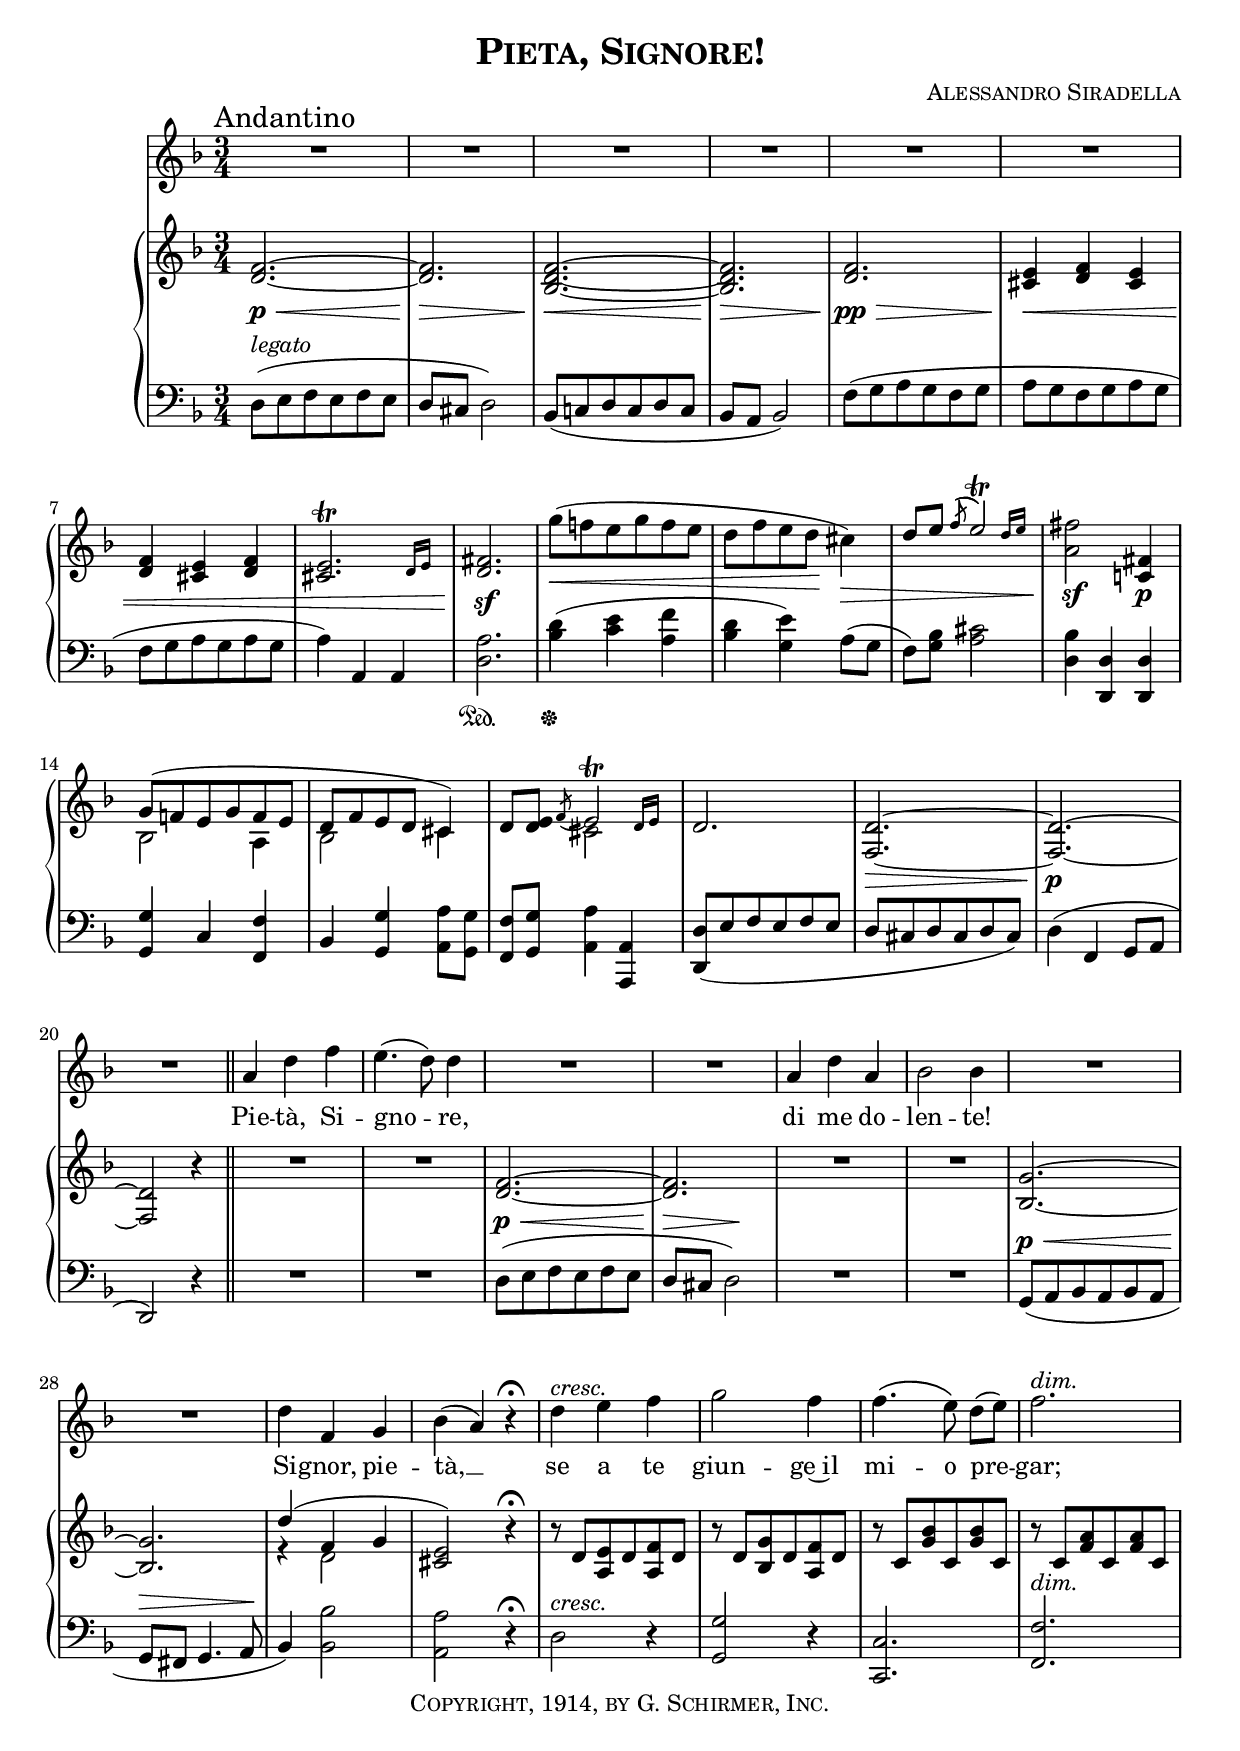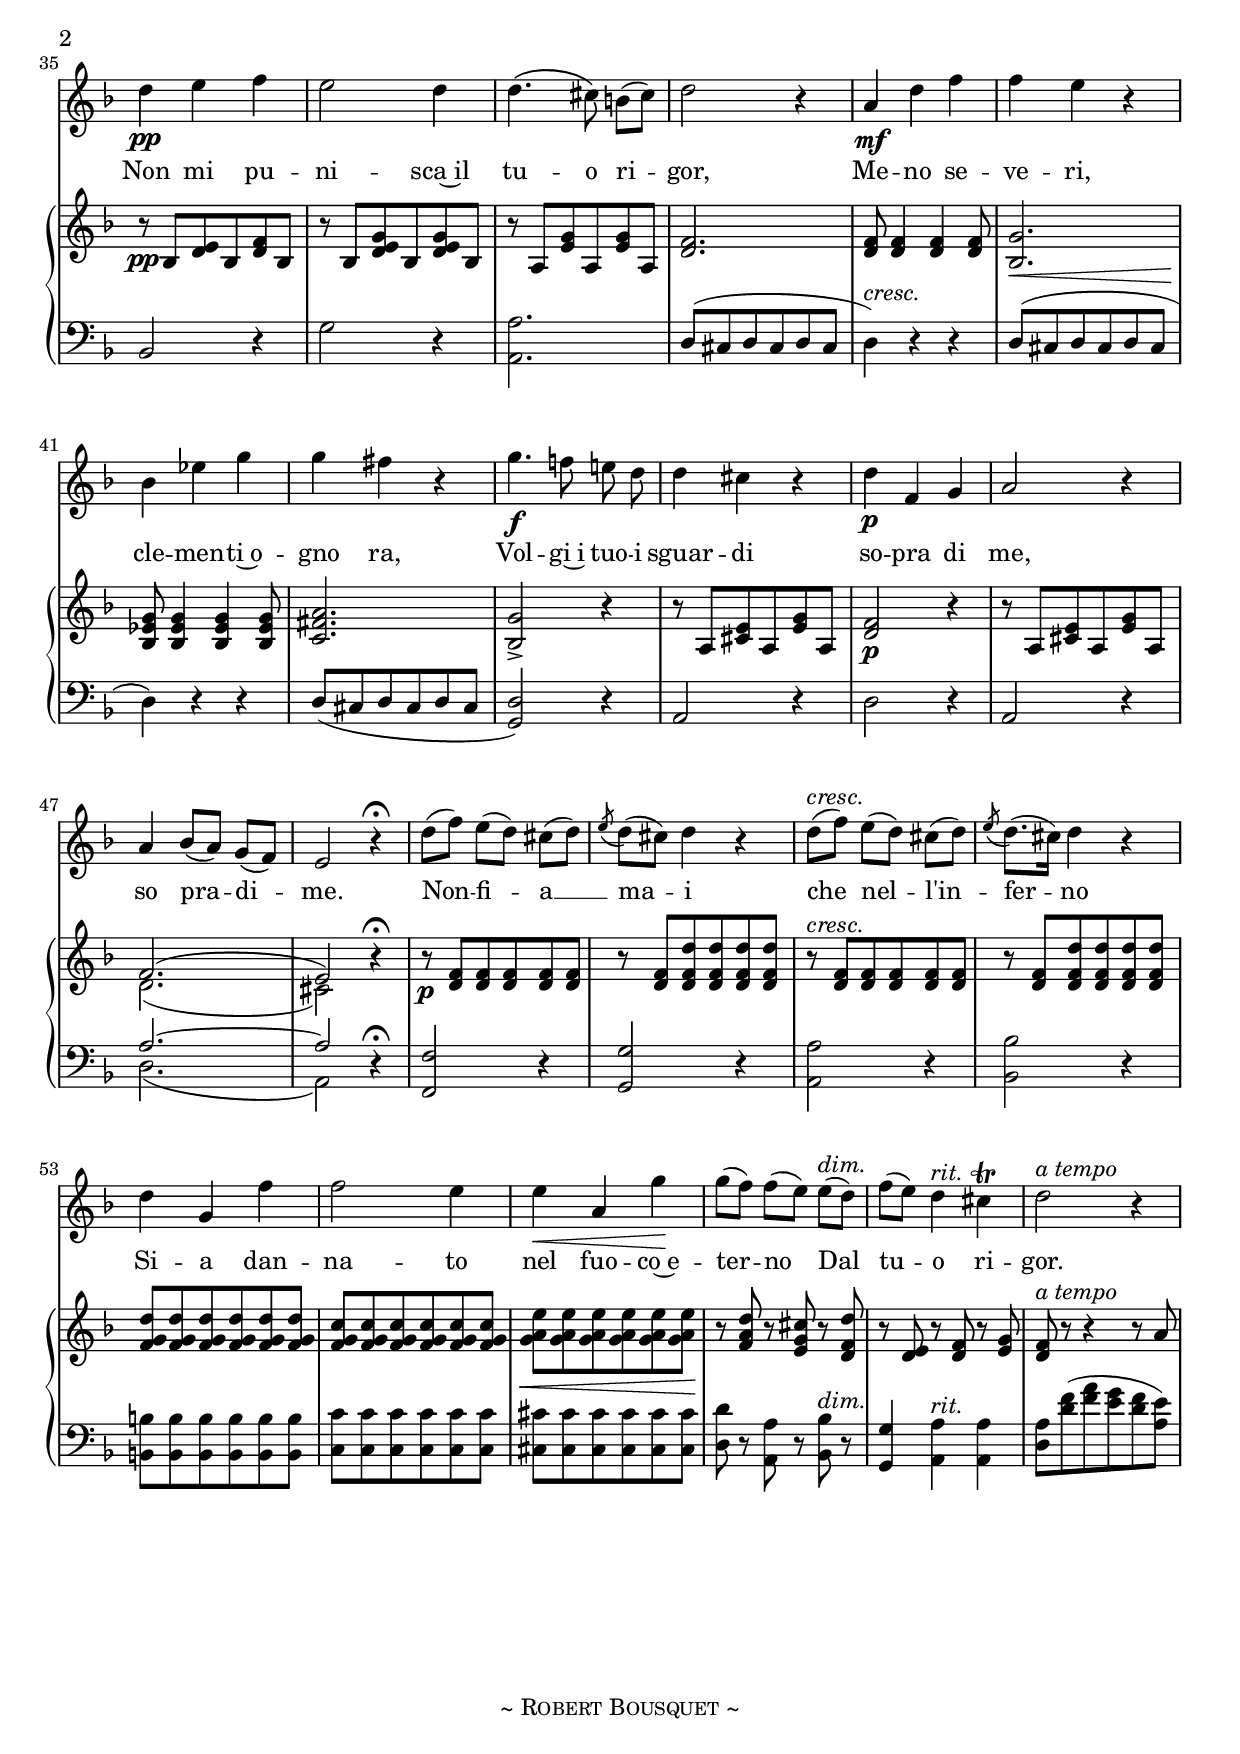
\version "2.16.1"
\header {
  title     = \markup { \smallCaps "Pieta, Signore!" }
  composer  = \markup { \smallCaps "Alessandro Siradella" }
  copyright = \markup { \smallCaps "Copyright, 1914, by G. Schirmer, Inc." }
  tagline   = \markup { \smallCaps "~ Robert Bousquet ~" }
}

melody = \relative c'' {
  \clef treble
  \key f \major
  \time 3/4

  \once \override Score.RehearsalMark #'break-align-symbols = #'(time-signature)
  \once \override Score.RehearsalMark #'self-alignment-X = #LEFT
  \mark "Andantino"


  \repeat unfold 20 { R1 * 3/4 }
  a4 d f % voce
  e4.( d8) d4
  \repeat unfold 2 { R1 * 3/4 }
  a4 d a
  bes2 bes4
  \repeat unfold 2 { R1 * 3/4 }
  d4 f, g
  bes( a) r4\fermata
  d4 ^ \markup \italic { cresc. } e f
  g2 f4
  f4.\( e8\) d[( e)]
  f2. ^ \markup \italic { dim. }
  d4\pp e f % page 2
  e2 d4
  d4.\( cis8\) b([ cis])
  d2 r4
  a4\mf d f
  f e r
  bes ees g
  g fis r
  g4.\f f!8 e! d
  d4 cis r
  d\p f, g
  a2 r4
  a bes8[( a)] g[( f)]
  e2 r4\fermata
  d'8[( f)] e[( d)] cis[( d)]
  \acciaccatura { e8 } d[( cis)] d4 r4
  d8[(  ^ \markup \italic { cresc. } f)] e[( d)] cis[( d)]
  \acciaccatura { e8 } d8.[( cis16)] d4 r4
  d4 g, f'
  f2 e4
  e\< a, g'\!
  g8[( f)] f[( e)] e[( ^ \markup \italic { dim. } d)]
  f[( e)] d4 ^ \markup \italic { rit. } cis\trill
  d2 ^ \markup \italic { a tempo } r4
}

text = \lyricmode {
  Pie -- tà, Si --
  gno -- re,
  di me do --
  len -- te!
  Si -- gnor, pie --
  tà, __
  se a te
  giun -- ge~il
  mi -- o pre -- gar;
  Non mi pu -- % page 2
  ni -- sca~il
  tu -- o ri --
  gor,
  Me -- no se --
  ve -- ri,
  cle -- men -- ti~o --
  gno ra,
  Vol -- gi~i tuo -- i
  sguar -- di
  so -- pra di
  me,
  so pra -- di --
  me.
  Non -- fi -- a __
  ma -- i
  che nel -- l'in --
  fer -- no
  Si -- a  dan --
  na -- to
  nel fuo -- co~e --
  ter -- no Dal
  tu -- o ri --
  gor.
}

upper = \relative c'' {
  \clef treble
  \key f \major
  \time 3/4

  <f, d>2.\p\<~
  <f d>\!\>
  <f d bes>\<~
  <f d bes>\!\>
  <f d>\pp\>
  <e cis>4\!\< <f d> <e cis>
  <f d> <e cis> <f d>
  << {<e cis>2.\!\trill} \\ {s2 s8 \stemUp \grace { d16[  e] }} >>
  <fis d>2.\sf
  g'8(\< f! e g f e
  d f e d\! cis4)\>
  << {d8\! e \acciaccatura { f8( } e2)\trill} \\ { s2 s8 \stemUp \grace { d16[ e] }} >>
  <fis a,>2\sf <fis, c!>4\p
  << {g8( f! e g f e} \\ {bes2 a4} >>
  << {d8 f e d cis4)} \\ {bes2 c4} >>
  d8 <d e> \acciaccatura { f8 } << {e2)\trill} \\ {cis2} \\ {s4. \grace { d16[ e] }}>>
  d2.
  <d f,>\>~
  <d f,>\p~
  <d f,>2 r4 \bar "||"
  \repeat unfold 2 { R1 * 3/4 } % voce
  <f d>2.~
  <f d>
  \repeat unfold 2 { R1 * 3/4 }
  <g bes,>2.~
  <g bes,>
  << {d'4( f, g} \\ {r4 d2} >>
  << {<e cis>2)} \\ {s2} >> r4\fermata
  r8 d <e a,> d <f a,> d
  r8 d <g bes,> d <f a,> d
  r8 c <bes' g> c, <bes' g> c,
  r8 c <a' f> c, <a' f> c,
  r8\pp bes <d e> bes <d f> bes % page 2
  r8 bes <d e g> bes <d e g> bes
  r8 a <e' g> a, <e' g> a,
  <d f>2.
  <d f>8 <d f>4 <d f>4 <d f>8
  <g bes,>2.\<
  <bes, ees g>8\! <bes ees g>4 <bes ees g>4 <bes ees g>8
  <c fis a>2.
  <bes g'>2-> r4
  r8 a8 <cis e> a <g' e> a,
  <f' d>2\p r4
  r8 a,8 <cis e> a <g' e> a,
  << { f'2.( } \\ { d2.( } >>
  << { e2) } \\ { cis2) } >> r4\fermata
  r8\p <f d> <f d> <f d> <f d> <f d>
  r8 <f d> <f d d'> <f d d'> <f d d'> <f d d'>
  r8 ^ \markup \italic { cresc. } <f d> <f d> <f d> <f d> <f d>
  r8 <f d> <f d d'> <f d d'> <f d d'> <f d d'>
  <g f d'> <g f d'> <g f d'> <g f d'> <g f d'> <g f d'>
  <g f c'> <g f c'> <g f c'> <g f c'> <g f c'> <g f c'>
  <a g e'>\< <a g e'> <a g e'> <a g e'> <a g e'> <a g e'>\!
  r <a f d'> r <g e cis'> r <f d d'>
  r <e d> r <f d> r <g e>
  <f d> ^ \markup \italic { a tempo } r r4 r8 a8
}

lower = \relative c {
  \clef bass
  \key f \major
  \time 3/4

  d8( ^ \markup \italic { legato } e f e f e
  d cis d2)
  bes8( c! d c d c
  bes a bes2)
  f'8( g a g f g
  a g f g a g
  f g a g a g
  a4) a, a
  <a' d,>2. \sustainOn
  <d bes>4( \sustainOff <e c> <f a,>
  <d bes> <e g,>) a,8( g
  f) <bes g>8 <cis a>2
  <bes d,>4 <d, d,> <d d,>
  <g g,> c, <f f,>
  bes, <g' g,> <a a,>8 <g g,>
  <f f,> <g g,> <a a,>4 <a, a,>
  <d d,>8( e f e f e
  d cis d cis d cis)
  d4( f, g8 a
  d,2) r4
  \repeat unfold 2 { R1 * 3/4 } % voce
  \dynamicUp d'8(\p\< e f e f e
  d\!\> cis d2)\!
  \repeat unfold 2 { R1 * 3/4 }
  g,8(\p\< a bes a bes a
  g\> fis g4. a8\!
  bes4) <bes' bes,>2
  <a a,> r4\fermata
  d,2 ^ \markup \italic { cresc. } r4
  <g g,>2 r4
  <c, c,>2.
  <f f,> ^ \markup \italic { dim. }
  bes,2 r4 % page 2
  g'2 r4
  <a a,>2.
  d,8( cis d cis d cis
  d4) ^ \markup \italic { cresc. } r r
  d8( cis d cis d cis
  d4) r r
  d8( cis d cis d cis
  <d g,>2) r4
  a2 r4
  d2 r4
  a2 r4
  << { a'2.~ } \\ { d,2.( } >>
  << { a'2 } \\ { a,2) } >> r4\fermata
  <f' f,>2 r4
  <g g,>2 r4
  <a a,>2 r4
  <bes bes,>2 r4
  <b b,>8 <b b,> <b b,> <b b,> <b b,> <b b,>
  <c c,> <c c,> <c c,> <c c,> <c c,> <c c,>
  <cis cis,> <cis cis,> <cis cis,> <cis cis,> <cis cis,> <cis cis,>
  <d d,> r <a a,> r <bes bes,> ^ \markup \italic { dim. } r
  <g g,>4 <a a,> ^ \markup \italic { rit. } <a a,>
  <a d,>8 <f' d>( <a f> <g e> <f d> <e a,>)
}

\score {
  <<
    \new Voice = "mel" { \autoBeamOff \melody }
    \new Lyrics \lyricsto mel \text
    \new PianoStaff <<
      \new Staff = "upper" \upper
      \new Staff = "lower" \lower
    >>
  >>
  \layout {
    \context { \Staff \RemoveEmptyStaves }
  }
  \midi { }
}
